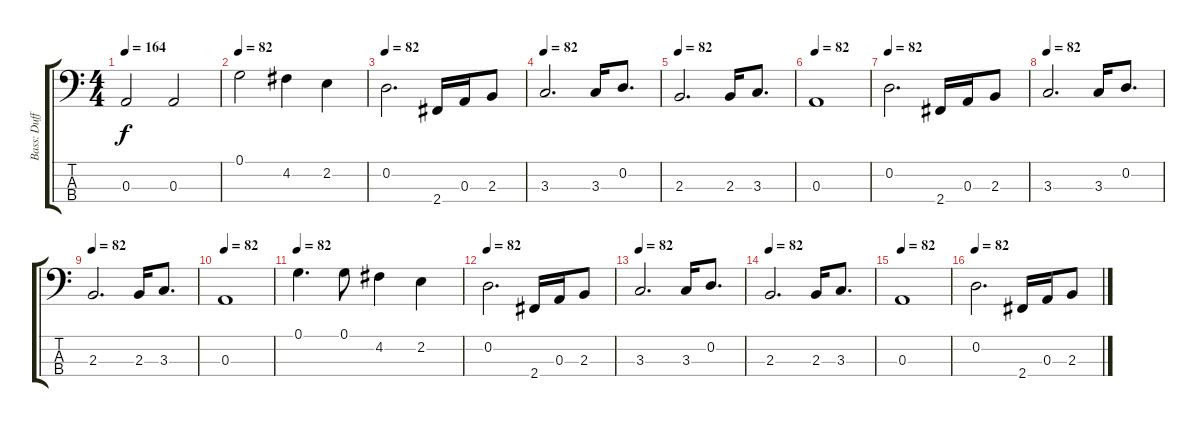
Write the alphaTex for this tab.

\track ("Bass: Duff" "Bass: Duff") {instrument fretlessbass}
\staff {score tabs}
\tuning (G2 D2 A1 E1) {hide}
\ts (4 4)
\tempo 164
\clef f4
\ks c
0.3.2{dy f} 0.3.2 |
\tempo 82
0.1.2 4.2.4 2.2.4 |
\tempo 82
0.2.2{d} 2.4.16 0.3.16 2.3.8 |
\tempo 82
3.3.2{d} 3.3.16 0.2.8{d} |
\tempo 82
2.3.2{d} 2.3.16 3.3.8{d} |
\tempo 82
0.3.1 |
\tempo 82
0.2.2{d} 2.4.16 0.3.16 2.3.8 |
\tempo 82
3.3.2{d} 3.3.16 0.2.8{d} |
\tempo 82
2.3.2{d} 2.3.16 3.3.8{d} |
\tempo 82
0.3.1 |
\tempo 82
0.1.4{d} 0.1.8 4.2.4 2.2.4 |
\tempo 82
0.2.2{d} 2.4.16 0.3.16 2.3.8 |
\tempo 82
3.3.2{d} 3.3.16 0.2.8{d} |
\tempo 82
2.3.2{d} 2.3.16 3.3.8{d} |
\tempo 82
0.3.1 |
\tempo 82
0.2.2{d} 2.4.16 0.3.16 2.3.8
